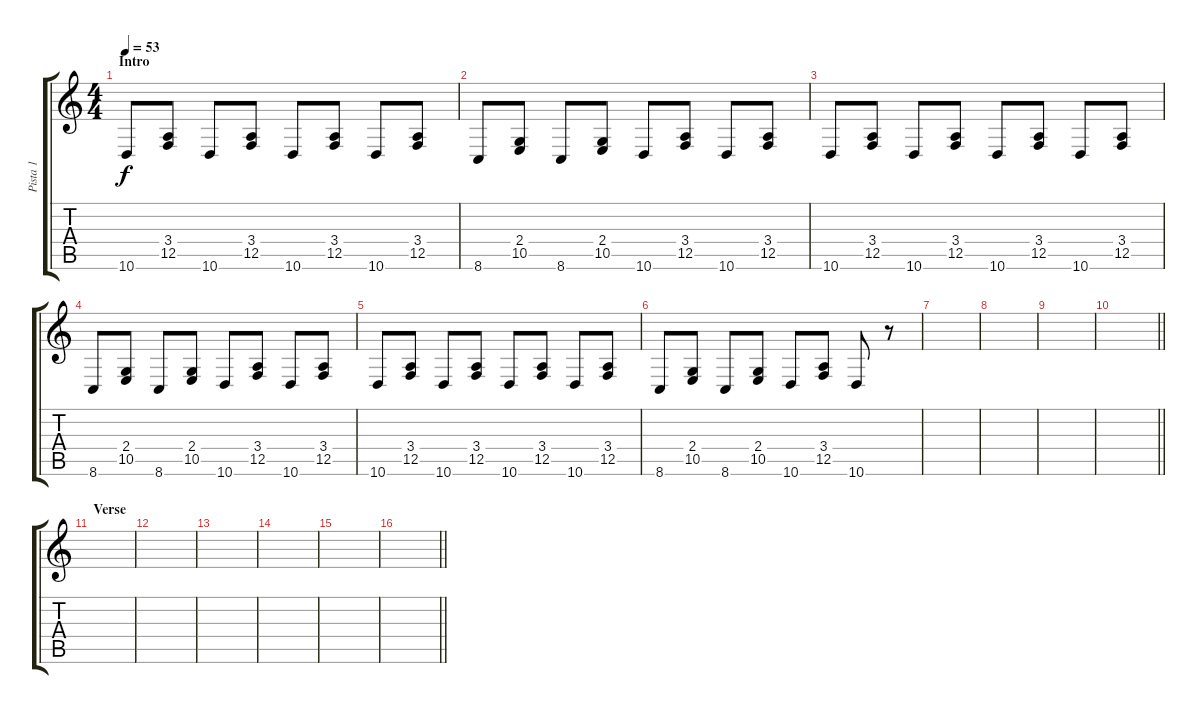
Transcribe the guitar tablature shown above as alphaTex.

\track ("Pista 1" "Pista 1") {instrument accordion}
\staff {score tabs}
\tuning (E4 B3 G3 D3 A2 E2) {hide}
\ts (4 4)
\section ("" "Intro")
\tempo 53
\clef g2
\ks c
10.6.8{dy f instrument accordion} (3.4 12.5).8 10.6.8 (3.4 12.5).8 10.6.8 (3.4 12.5).8 10.6.8 (3.4 12.5).8 |
8.6.8 (2.4 10.5).8 8.6.8 (2.4 10.5).8 10.6.8 (3.4 12.5).8 10.6.8 (3.4 12.5).8 |
10.6.8 (3.4 12.5).8 10.6.8 (3.4 12.5).8 10.6.8 (3.4 12.5).8 10.6.8 (3.4 12.5).8 |
8.6.8 (2.4 10.5).8 8.6.8 (2.4 10.5).8 10.6.8 (3.4 12.5).8 10.6.8 (3.4 12.5).8 |
10.6.8 (3.4 12.5).8 10.6.8 (3.4 12.5).8 10.6.8 (3.4 12.5).8 10.6.8 (3.4 12.5).8 |
8.6.8 (2.4 10.5).8 8.6.8 (2.4 10.5).8 10.6.8 (3.4 12.5).8 10.6.8 r.8 |
|
|
|
\barLineRight lightlight
|
\section ("" "Verse")
|
|
|
|
|
\barLineRight lightlight
